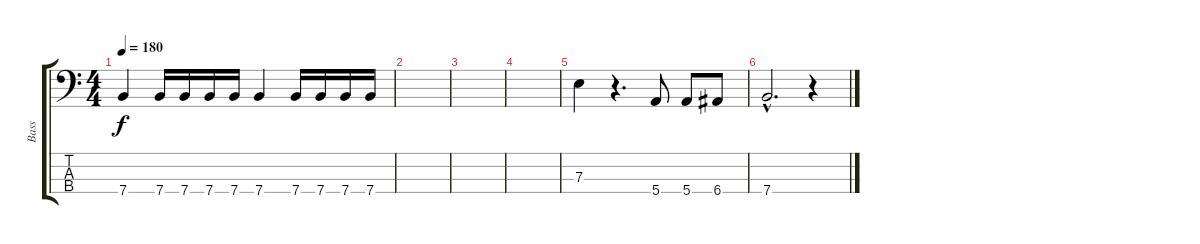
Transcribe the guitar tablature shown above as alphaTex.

\track ("Bass" "Bass") {instrument electricbasspick}
\staff {score tabs}
\tuning (G2 D2 A1 E1) {hide}
\ts (4 4)
\tempo 180
\clef f4
\ks c
7.4.4{dy f} 7.4.16 7.4.16 7.4.16 7.4.16 7.4.4 7.4.16 7.4.16 7.4.16 7.4.16 |
|
|
|
7.3.4 r.4{d} 5.4.8 5.4.8 6.4.8 |
7.4{hac}.2{d} r.4
